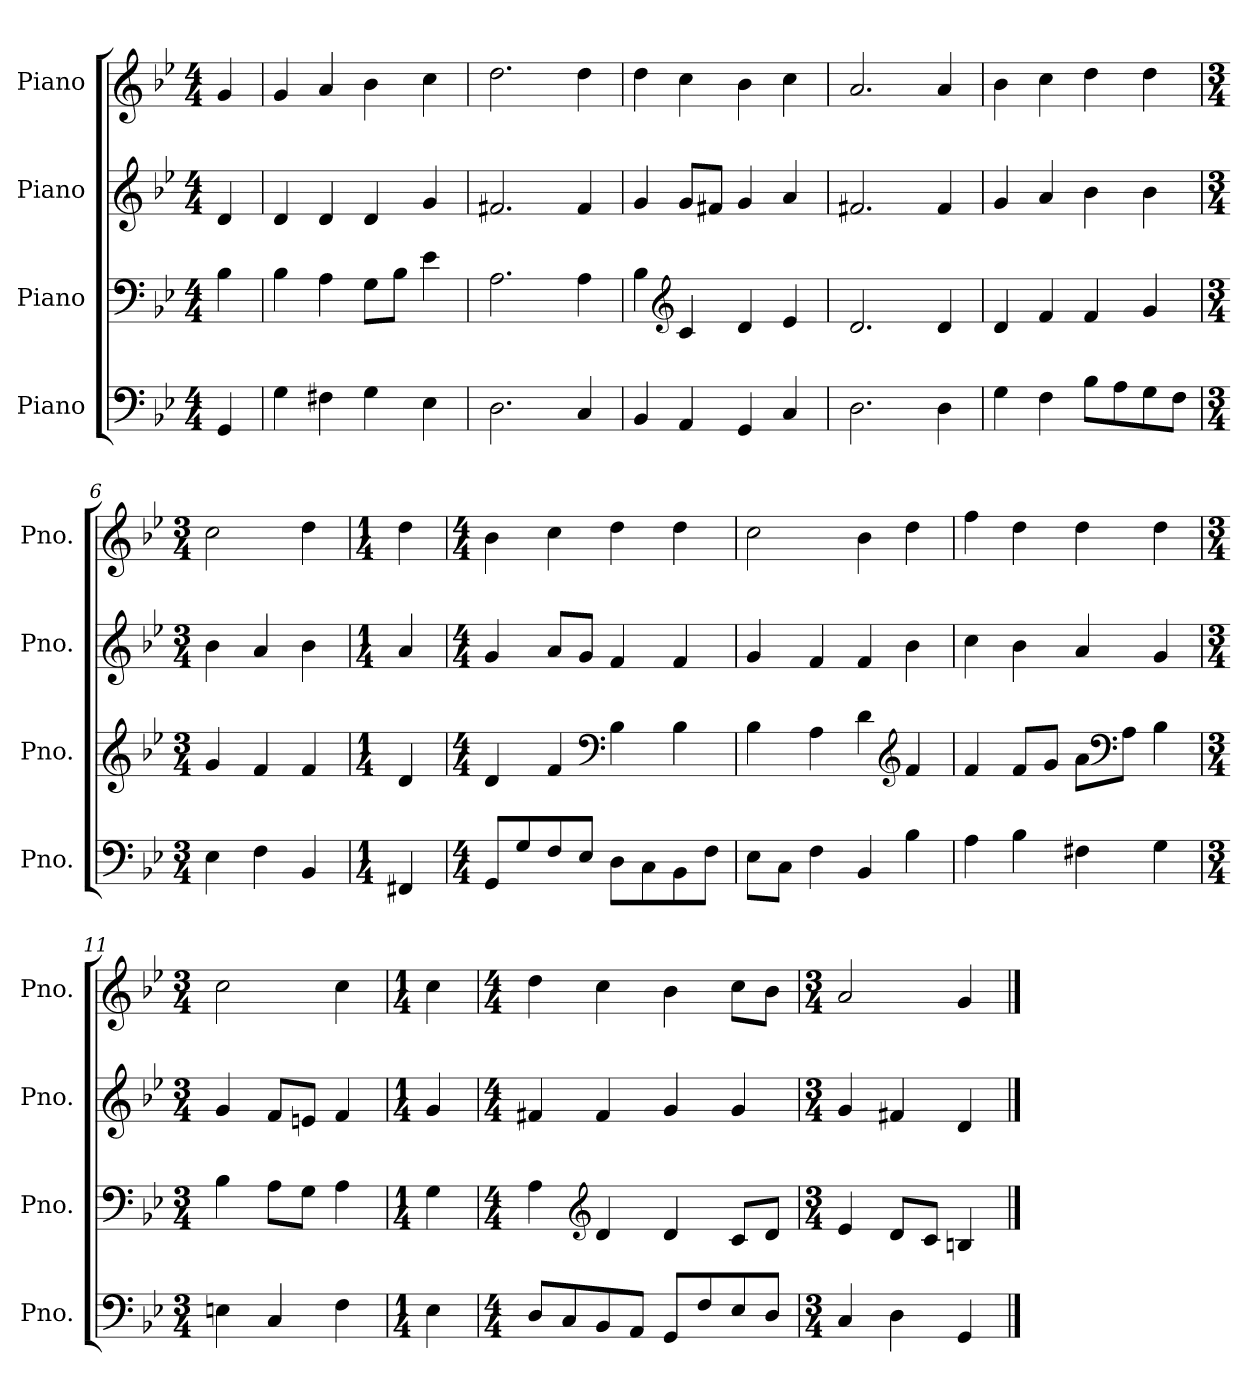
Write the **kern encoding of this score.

**kern	**kern	**kern	**kern
*part4	*part3	*part2	*part1
*staff4	*staff3	*staff2	*staff1
*I"Piano	*I"Piano	*I"Piano	*I"Piano
*I'Pno.	*I'Pno.	*I'Pno.	*I'Pno.
*clefF4	*clefF4	*clefG2	*clefG2
*k[b-e-]	*k[b-e-]	*k[b-e-]	*k[b-e-]
*M4/4	*M4/4	*M4/4	*M4/4
*MM120	*MM120	*MM120	*MM120
=	=	=	=
4GG/	4B-\	4d/	4g/
=1	=1	=1	=1
4G\	4B-\	4d/	4g/
4F#X\	4A\	4d/	4a/
4G\	8G\L	4d/	4b-\
.	8B-\J	.	.
4E-\	4e-\	4g/	4cc\
=2	=2	=2	=2
2.D\	2.A\	2.f#X/	2.dd\
4C/	4A\	4f#/	4dd\
=3	=3	=3	=3
4BB-/	4B-\	4g/	4dd\
*	*clefG2	*	*
4AA/	4c/	8g/L	4cc\
.	.	8f#X/J	.
4GG/	4d/	4g/	4b-\
4C/	4e-/	4a/	4cc\
=4	=4	=4	=4
2.D\	2.d/	2.f#X/	2.a/
4D\	4d/	4f#/	4a/
=5	=5	=5	=5
4G\	4d/	4g/	4b-\
4F\	4f/	4a/	4cc\
8B-\L	4f/	4b-\	4dd\
8A\	.	.	.
8G\	4g/	4b-\	4dd\
8F\J	.	.	.
=6	=6	=6	=6
*M3/4	*M3/4	*M3/4	*M3/4
4E-\	4g/	4b-\	2cc\
4F\	4f/	4a/	.
4BB-/	4f/	4b-\	4dd\
=7	=7	=7	=7
*M1/4	*M1/4	*M1/4	*M1/4
4FF#X/	4d/	4a/	4dd\
!!LO:LB:g=z
=8	=8	=8	=8
*M4/4	*M4/4	*M4/4	*M4/4
8GG/L	4d/	4g/	4b-\
8G/	.	.	.
8F/	4f/	8a/L	4cc\
8E-/J	.	8g/J	.
*	*clefF4	*	*
8D\L	4B-\	4f/	4dd\
8C\	.	.	.
8BB-\	4B-\	4f/	4dd\
8F\J	.	.	.
=9	=9	=9	=9
8E-\L	4B-\	4g/	2cc\
8C\J	.	.	.
4F\	4A\	4f/	.
4BB-/	4d\	4f/	4b-\
*	*clefG2	*	*
4B-\	4f/	4b-\	4dd\
=10	=10	=10	=10
4A\	4f/	4cc\	4ff\
4B-\	8f/L	4b-\	4dd\
.	8g/J	.	.
4F#X\	8a\L	4a/	4dd\
*	*clefF4	*	*
.	8A\J	.	.
4G\	4B-\	4g/	4dd\
=11	=11	=11	=11
*M3/4	*M3/4	*M3/4	*M3/4
4En\	4B-\	4g/	2cc\
4C/	8A\L	8f/L	.
.	8G\J	8en/J	.
4F\	4A\	4f/	4cc\
=12	=12	=12	=12
*M1/4	*M1/4	*M1/4	*M1/4
4E-\	4G\	4g/	4cc\
!!LO:LB:g=z
=13	=13	=13	=13
*M4/4	*M4/4	*M4/4	*M4/4
8D/L	4A\	4f#X/	4dd\
8C/	.	.	.
*	*clefG2	*	*
8BB-/	4d/	4f#/	4cc\
8AA/J	.	.	.
8GG/L	4d/	4g/	4b-\
8F/	.	.	.
8E-/	8c/L	4g/	8cc\L
8D/J	8d/J	.	8b-\J
=14	=14	=14	=14
*M3/4	*M3/4	*M3/4	*M3/4
4C/	4e-/	4g/	2a/
4D\	8d/L	4f#X/	.
.	8c/J	.	.
4GG/	4Bn/	4d/	4g/
==	==	==	==
*-	*-	*-	*-
